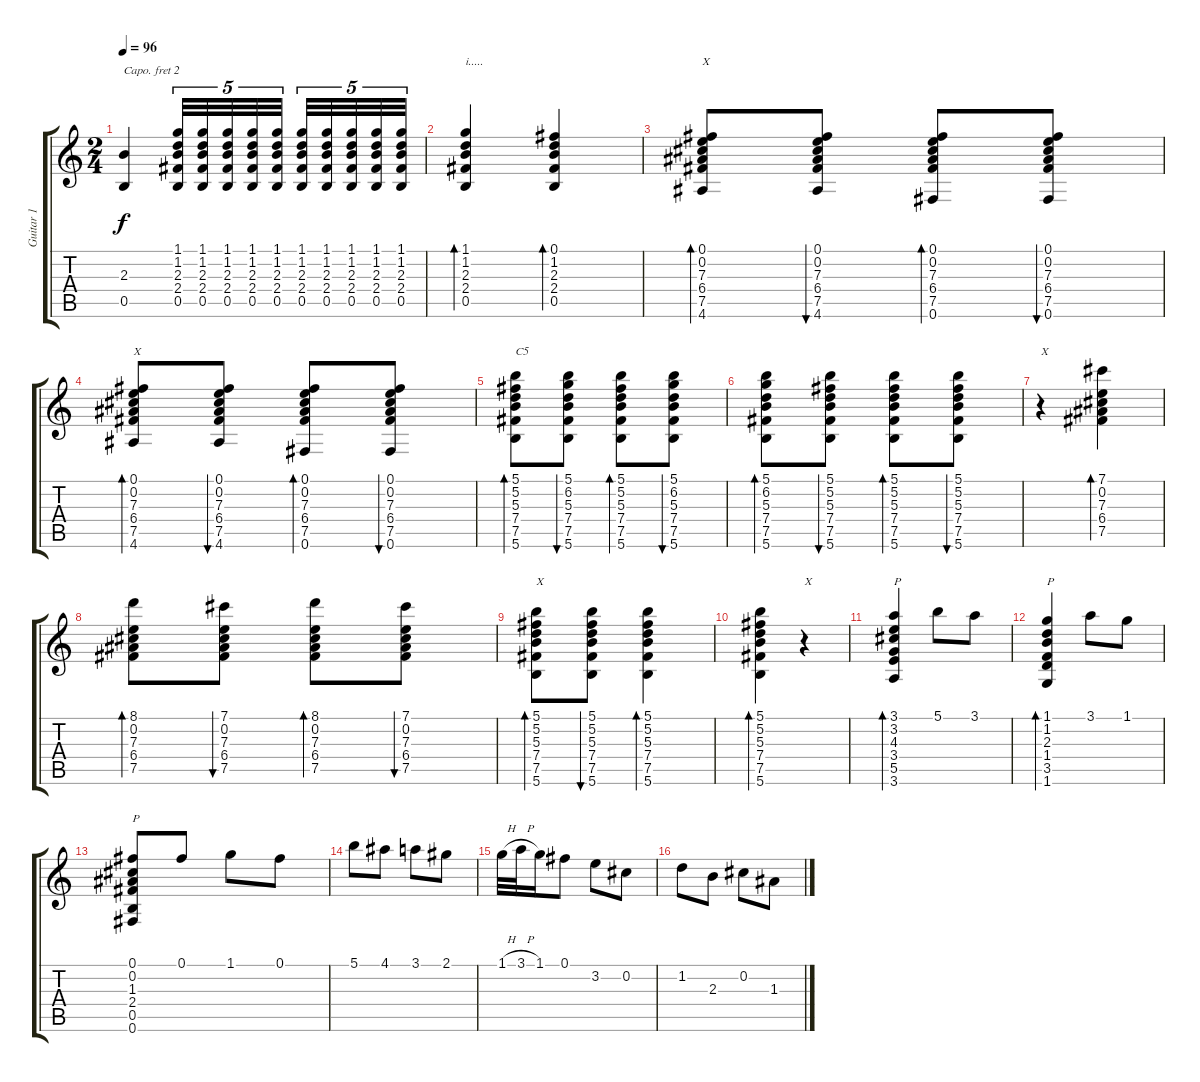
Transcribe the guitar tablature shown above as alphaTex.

\track ("Guitar 1" "Guitar 1") {instrument acousticguitarnylon}
\staff {score tabs}
\capo 2
\tuning (E4 B3 G3 D3 A2 E2) {hide}
\ts (2 4)
\tempo 96
\clef g2
\ks c
(2.3 0.5).4{dy f} (1.1 1.2 2.3 2.4 0.5).32{tu (5 4)} (1.1 1.2 2.3 2.4 0.5).32{tu (5 4)} (1.1 1.2 2.3 2.4 0.5).32{tu (5 4)} (1.1 1.2 2.3 2.4 0.5).32{tu (5 4)} (1.1 1.2 2.3 2.4 0.5).32{tu (5 4)} (1.1 1.2 2.3 2.4 0.5).32{tu (5 4)} (1.1 1.2 2.3 2.4 0.5).32{tu (5 4)} (1.1 1.2 2.3 2.4 0.5).32{tu (5 4)} (1.1 1.2 2.3 2.4 0.5).32{tu (5 4)} (1.1 1.2 2.3 2.4 0.5).32{tu (5 4)} |
(1.1 1.2 2.3 2.4 0.5).4{bd 60 txt "i....."} (0.1 1.2 2.3 2.4 0.5).4{bd 60} |
(0.1 0.2 7.3 6.4 7.5 4.6).8{bd 60 txt "X"} (0.1 0.2 7.3 6.4 7.5 4.6).8{bu 60} (0.1 0.2 7.3 6.4 7.5 0.6).8{bd 60} (0.1 0.2 7.3 6.4 7.5 0.6).8{bu 60} |
(0.1 0.2 7.3 6.4 7.5 4.6).8{bd 60 txt "X"} (0.1 0.2 7.3 6.4 7.5 4.6).8{bu 60} (0.1 0.2 7.3 6.4 7.5 0.6).8{bd 60} (0.1 0.2 7.3 6.4 7.5 0.6).8{bu 60} |
(5.1 5.2 5.3 7.4 7.5 5.6).8{bd 60 txt "C5"} (5.1 6.2 5.3 7.4 7.5 5.6).8{bu 60} (5.1 5.2 5.3 7.4 7.5 5.6).8{bd 60} (5.1 6.2 5.3 7.4 7.5 5.6).8{bu 60} |
(5.1 6.2 5.3 7.4 7.5 5.6).8{bd 60} (5.1 5.2 5.3 7.4 7.5 5.6).8{bu 60} (5.1 5.2 5.3 7.4 7.5 5.6).8{bd 60} (5.1 5.2 5.3 7.4 7.5 5.6).8{bu 60} |
r.4{txt "X"} (7.1 0.2 7.3 6.4 7.5).4{bd 60} |
(8.1 0.2 7.3 6.4 7.5).8{bd 60} (7.1 0.2 7.3 6.4 7.5).8{bu 60} (8.1 0.2 7.3 6.4 7.5).8{bd 60} (7.1 0.2 7.3 6.4 7.5).8{bu 60} |
(5.1 5.2 5.3 7.4 7.5 5.6).8{bd 60 txt "X"} (5.1 5.2 5.3 7.4 7.5 5.6).8{bu 60} (5.1 5.2 5.3 7.4 7.5 5.6).4{bd 60} |
(5.1 5.2 5.3 7.4 7.5 5.6).4{bd 60} r.4{txt "X"} |
(3.1 3.2 4.3 3.4 5.5 3.6).4{bd 60 txt "P"} 5.1.8 3.1.8 |
(1.1 1.2 2.3 1.4 3.5 1.6).4{bd 60 txt "P"} 3.1.8 1.1.8 |
(0.1 0.2 1.3 2.4 0.5 0.6).8{txt "P"} 0.1.8 1.1.8 0.1.8 |
5.1.8 4.1.8 3.1.8 2.1.8 |
1.1{h}.32 3.1{h}.32 1.1.16 0.1.8 3.2.8 0.2.8 |
1.2.8 2.3.8 0.2.8 1.3.8
